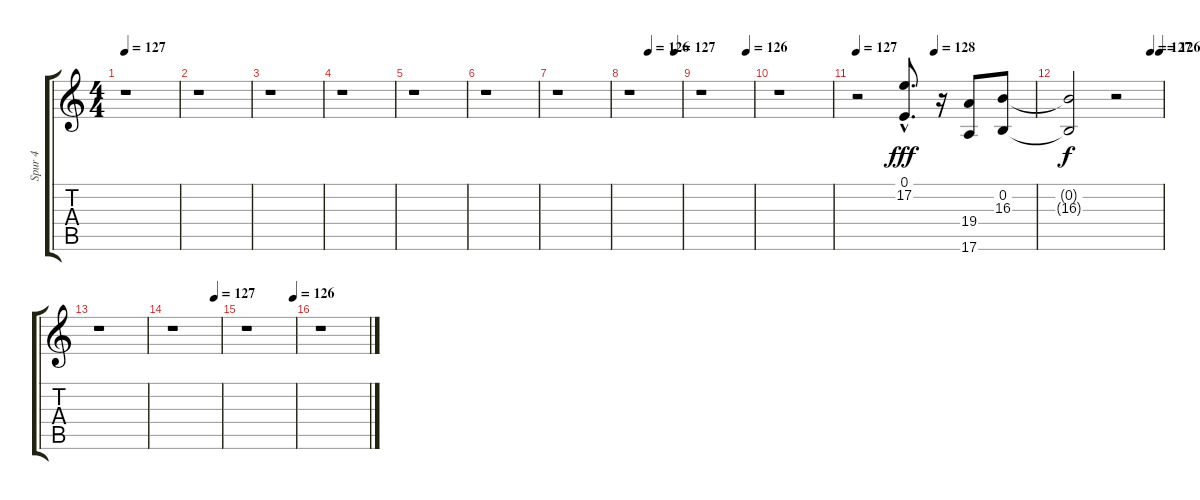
\track ("Spur 4" "Spur 4") {instrument stringensemble1}
\staff {score tabs}
\tuning (E4 B3 G3 D3 A2 E2) {hide}
\ts (4 4)
\tempo 127
\clef g2
\ks c
r.1{dy f} |
r.1 |
r.1 |
r.1 |
r.1 |
r.1 |
r.1 |
\tempo (126 0.375)
\tempo (127 0.875)
r.1 |
\tempo (126 0.875)
r.1 |
r.1 |
\tempo 127
\tempo (128 0.4375)
r.2 (0.1 17.2{hac}).8{d dy fff balance 13 instrument stringensemble1} r.16 (19.4 17.6).8 (0.2 16.3).8 |
\tempo (127 0.875)
\tempo (126 0.96875)
(0.2{t} 16.3{t}).2{dy f} r.2 |
r.1 |
\tempo (127 0.875)
r.1 |
\tempo (126 0.96875)
r.1 |
r.1
